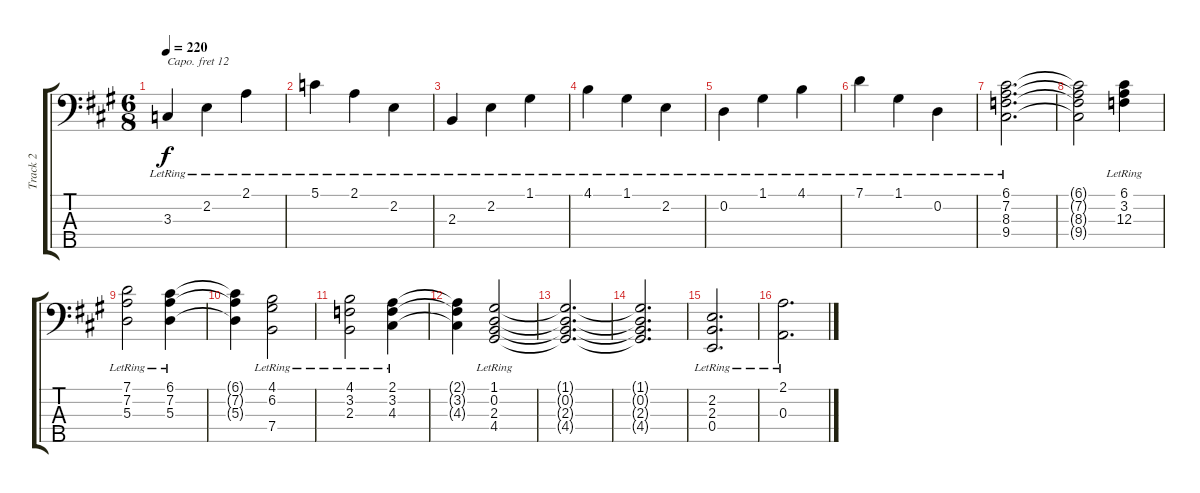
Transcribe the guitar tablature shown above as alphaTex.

\track ("Track 2" "Track 2") {instrument acousticgrandpiano}
\staff {score tabs}
\capo 12
\tuning (G2 D2 A1 E1 B0) {hide}
\ts (6 8)
\tempo 220
\clef f4
\ks a
3.3{lr}.4{dy f} 2.2{lr}.4 2.1{lr}.4 |
5.1{lr}.4 2.1{lr}.4 2.2{lr}.4 |
2.3{lr}.4 2.2{lr}.4 1.1{lr}.4 |
4.1{lr}.4 1.1{lr}.4 2.2{lr}.4 |
0.2{lr}.4 1.1{lr}.4 4.1{lr}.4 |
7.1{lr}.4 1.1{lr}.4 0.2{lr}.4 |
(6.1{lr} 7.2{lr} 8.3{lr} 9.4{lr}).2{d} |
(6.1{t} 7.2{t} 8.3{t} 9.4{t}).2 (6.1{lr} 3.2{lr} 12.3{lr}).4 |
(7.1{lr} 7.2{lr} 5.3{lr}).2 (6.1{lr} 7.2{lr} 5.3{lr}).4 |
(6.1{t} 7.2{t} 5.3{t}).4 (4.1{lr} 6.2{lr} 7.4{lr}).2 |
(4.1{lr} 3.2{lr} 2.3{lr}).2 (2.1{lr} 3.2{lr} 4.3{lr}).4 |
(2.1{t} 3.2{t} 4.3{t}).4 (1.1{lr} 0.2{lr} 2.3{lr} 4.4{lr}).2 |
(1.1{t} 0.2{t} 2.3{t} 4.4{t}).2{d} |
(1.1{t} 0.2{t} 2.3{t} 4.4{t}).2{d} |
(2.2{lr} 2.3{lr} 0.4{lr}).2{d} |
(2.1{lr} 0.3{lr}).2{d}
